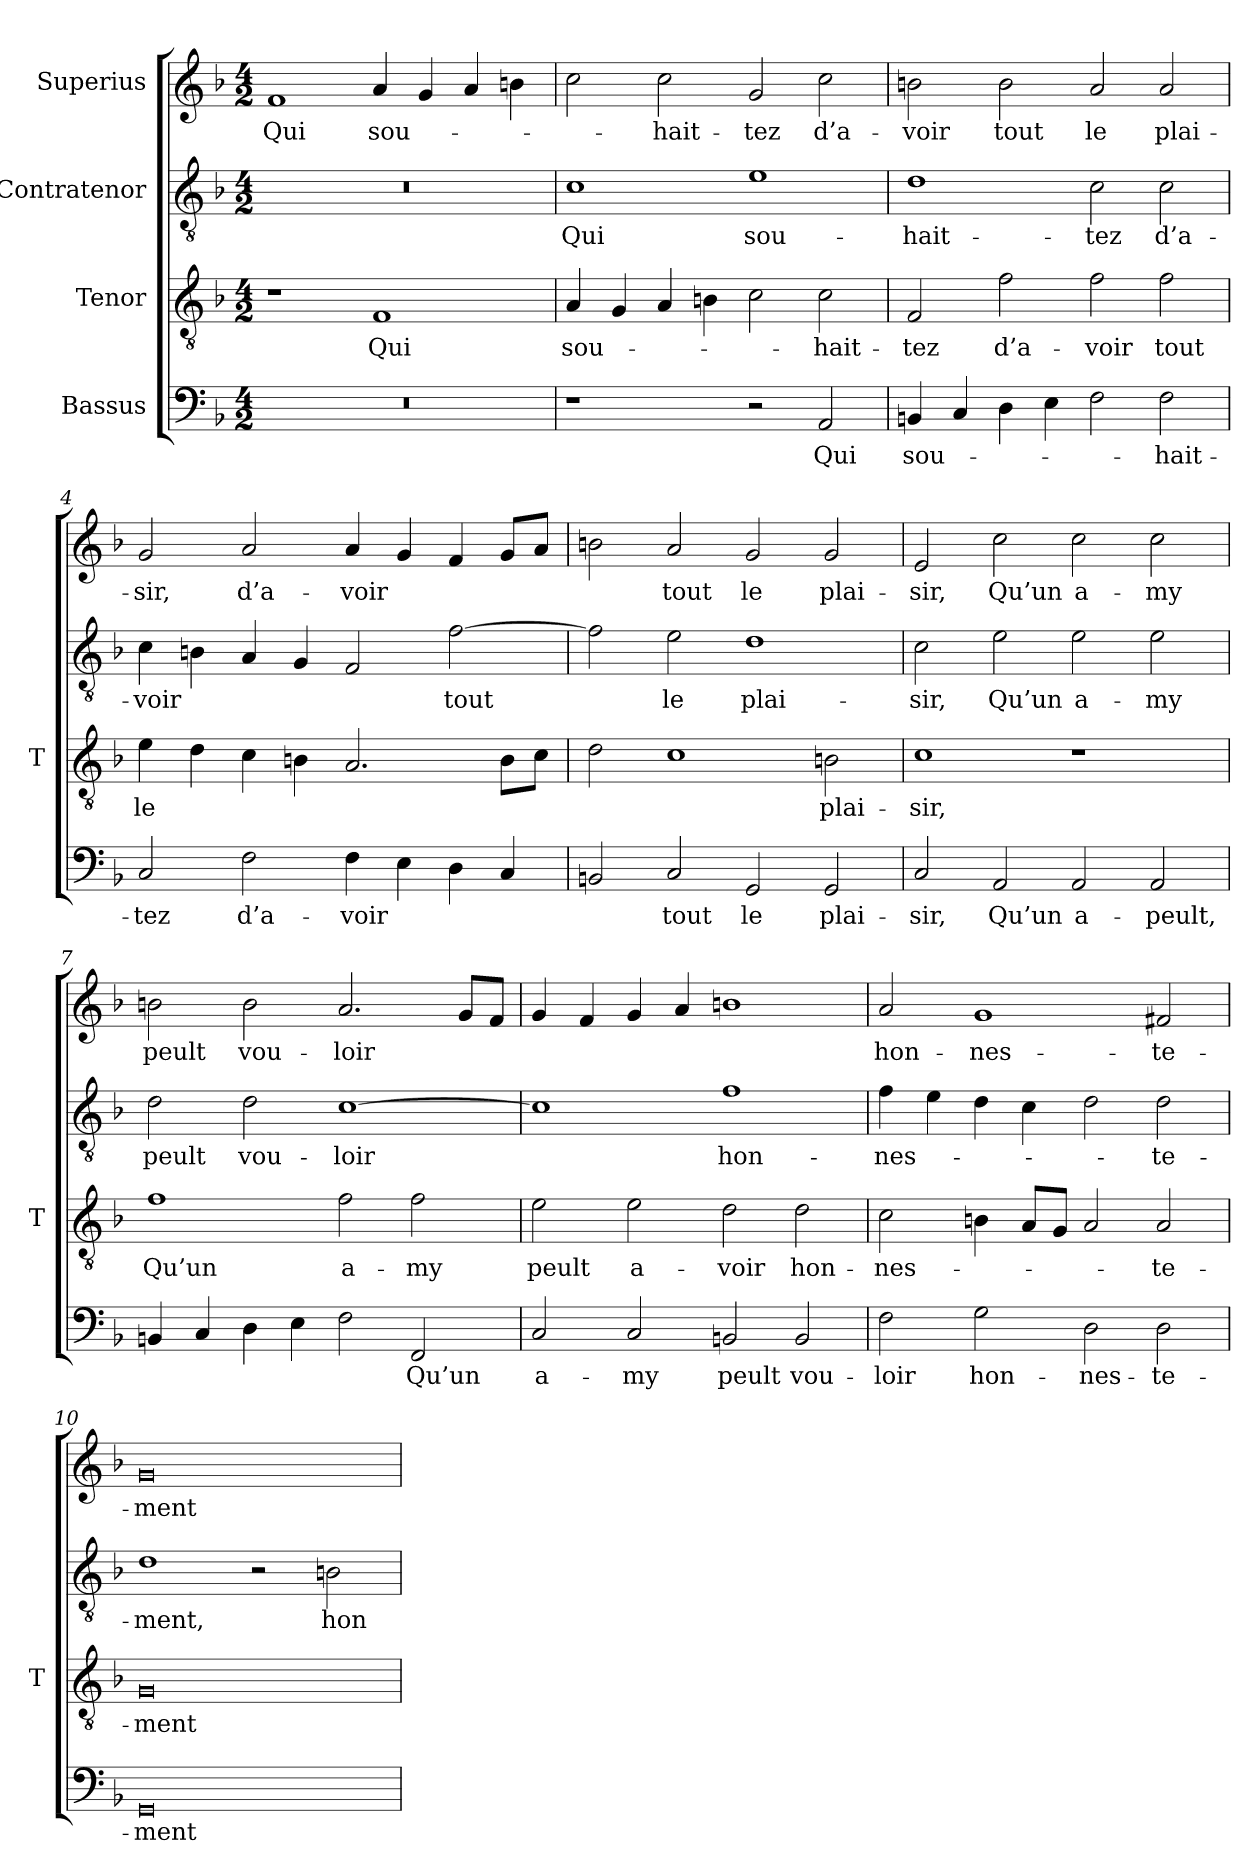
**kern	**text	**kern	**text	**kern	**text	**kern	**text
*part4	*part4	*part3	*part3	*part2	*part2	*part1	*part1
*staff4	*staff4	*staff3	*staff3	*staff2	*staff2	*staff1	*staff1
*I"Bassus	*	*I"Tenor	*	*I"Contratenor	*	*I"Superius	*
*	*	*I'T	*	*	*	*	*
*clefF4	*	*clefGv2	*	*clefGv2	*	*clefG2	*
*k[b-]	*	*k[b-]	*	*k[b-]	*	*k[b-]	*
*M4/2	*	*M4/2	*	*M4/2	*	*M4/2	*
=1	=1	=1	=1	=1	=1	=1	=1
0r	.	1r	.	0r	.	1f	-Qui
.	.	1F	-Qui	.	.	4a	sou-
.	.	.	.	.	.	4g	.
.	.	.	.	.	.	4a	.
.	.	.	.	.	.	4b	.
=2	=2	=2	=2	=2	=2	=2	=2
1r	.	4A	sou-	1c	-Qui	2cc	.
.	.	4G	.	.	.	.	.
.	.	4A	.	.	.	2cc	hait-
.	.	4B	.	.	.	.	.
2r	.	2c	.	1e	sou-	2g	-tez
2AA	-Qui	2c	hait-	.	.	2cc	d’a-
=3	=3	=3	=3	=3	=3	=3	=3
4BBn	sou-	2F	-tez	1d	hait-	2b	-voir
4C	.	.	.	.	.	.	.
4D	.	2f	d’a-	.	.	2b	-tout
4E	.	.	.	.	.	.	.
2F	.	2f	-voir	2c	-tez	2a	-le
2F	hait-	2f	-tout	2c	d’a-	2a	plai-
=4	=4	=4	=4	=4	=4	=4	=4
2C	-tez	4e	-le	4c	-voir	2g	-sir,
.	.	4d	.	4Bn	.	.	.
2F	d’a-	4c	.	4A	.	2a	d’a-
.	.	4B	.	4G	.	.	.
4F	-voir	2.A	.	2F	.	4a	-voir
4E	.	.	.	.	.	4g	.
4D	.	.	.	[2f	-tout	4f	.
4C	.	8BL	.	.	.	8gL	.
.	.	8cJ	.	.	.	8aJ	.
=5	=5	=5	=5	=5	=5	=5	=5
2BBn	.	2d	.	2f]	.	2b	.
2C	-tout	1c	.	2e	-le	2a	-tout
2GG	-le	.	.	1d	plai-	2g	-le
2GG	plai-	2Bn	plai-	.	.	2g	plai-
=6	=6	=6	=6	=6	=6	=6	=6
2C	-sir,	1c	-sir,	2c	-sir,	2e	-sir,
2AA	-Qu’un	.	.	2e	-Qu’un	2cc	-Qu’un
2AA	a-	1r	.	2e	a-	2cc	a-
2AA	-peult,	.	.	2e	-my	2cc	-my
=7	=7	=7	=7	=7	=7	=7	=7
4BBn	.	1f	-Qu’un	2d	-peult	2b	-peult
4C	.	.	.	.	.	.	.
4D	.	.	.	2d	vou-	2b	vou-
4E	.	.	.	.	.	.	.
2F	.	2f	a-	[1c	-loir	2.a	-loir
2FF	-Qu’un	2f	-my	.	.	.	.
.	.	.	.	.	.	8gL	.
.	.	.	.	.	.	8fJ	.
=8	=8	=8	=8	=8	=8	=8	=8
2C	a-	2e	-peult	1c]	.	4g	.
.	.	.	.	.	.	4f	.
2C	-my	2e	a-	.	.	4g	.
.	.	.	.	.	.	4a	.
2BBn	-peult	2d	-voir	1f	hon-	1b	.
2BB	vou-	2d	hon-	.	.	.	.
=9	=9	=9	=9	=9	=9	=9	=9
2F	-loir	2c	nes-	4f	nes-	2a	hon-
.	.	.	.	4e	.	.	.
2G	hon-	4B	.	4d	.	1g	nes-
.	.	8AL	.	4c	.	.	.
.	.	8GJ	.	.	.	.	.
2D	nes-	2A	.	2d	.	.	.
2D	te-	2A	te-	2d	te-	2f#X	te-
=10	=10	=10	=10	=10	=10	=10	=10
0GG	-ment	0G	-ment	1d	-ment,	0g	-ment
.	.	.	.	2r	.	.	.
.	.	.	.	2Bn	hon-	.	.
=	=	=	=	=	=	=	=
*-	*-	*-	*-	*-	*-	*-	*-
